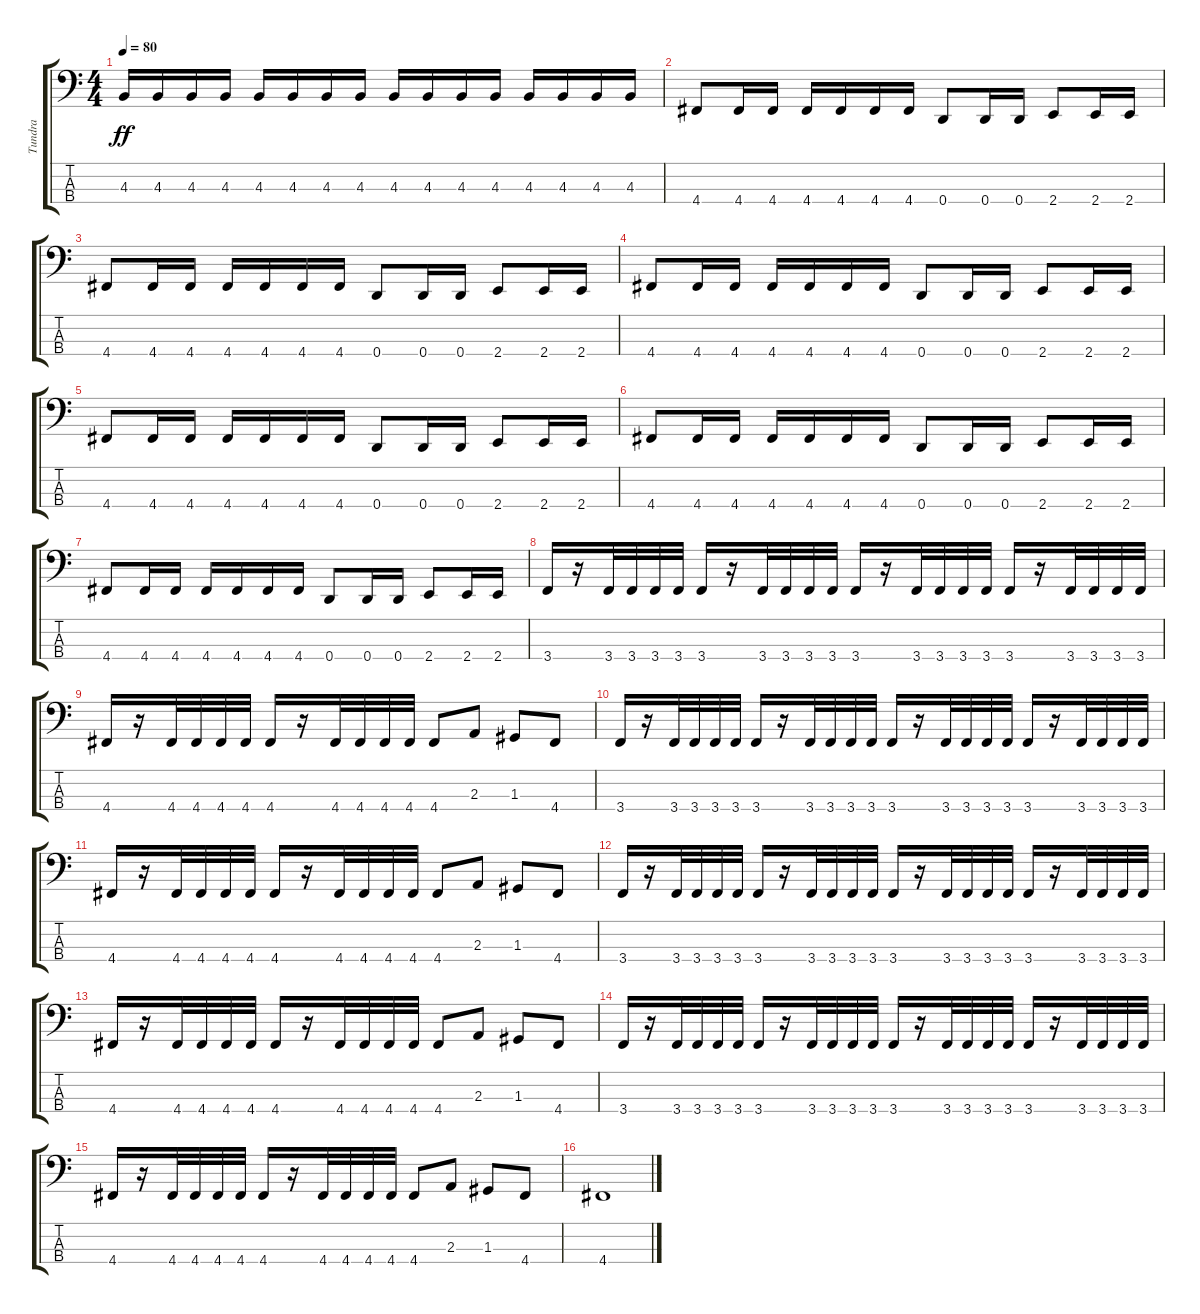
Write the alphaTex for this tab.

\track ("Tundra" "Tundra") {instrument electricbassfinger}
\staff {score tabs}
\tuning (F2 C2 G1 D1) {hide}
\ts (4 4)
\tempo 80
\clef f4
\ks c
4.3.16{dy ff} 4.3.16 4.3.16 4.3.16 4.3.16 4.3.16 4.3.16 4.3.16 4.3.16 4.3.16 4.3.16 4.3.16 4.3.16 4.3.16 4.3.16 4.3.16 |
4.4.8 4.4.16 4.4.16 4.4.16 4.4.16 4.4.16 4.4.16 0.4.8 0.4.16 0.4.16 2.4.8 2.4.16 2.4.16 |
4.4.8 4.4.16 4.4.16 4.4.16 4.4.16 4.4.16 4.4.16 0.4.8 0.4.16 0.4.16 2.4.8 2.4.16 2.4.16 |
4.4.8 4.4.16 4.4.16 4.4.16 4.4.16 4.4.16 4.4.16 0.4.8 0.4.16 0.4.16 2.4.8 2.4.16 2.4.16 |
4.4.8 4.4.16 4.4.16 4.4.16 4.4.16 4.4.16 4.4.16 0.4.8 0.4.16 0.4.16 2.4.8 2.4.16 2.4.16 |
4.4.8 4.4.16 4.4.16 4.4.16 4.4.16 4.4.16 4.4.16 0.4.8 0.4.16 0.4.16 2.4.8 2.4.16 2.4.16 |
4.4.8 4.4.16 4.4.16 4.4.16 4.4.16 4.4.16 4.4.16 0.4.8 0.4.16 0.4.16 2.4.8 2.4.16 2.4.16 |
3.4.16 r.16 3.4.32 3.4.32 3.4.32 3.4.32 3.4.16 r.16 3.4.32 3.4.32 3.4.32 3.4.32 3.4.16 r.16 3.4.32 3.4.32 3.4.32 3.4.32 3.4.16 r.16 3.4.32 3.4.32 3.4.32 3.4.32 |
4.4.16 r.16 4.4.32 4.4.32 4.4.32 4.4.32 4.4.16 r.16 4.4.32 4.4.32 4.4.32 4.4.32 4.4.8 2.3.8 1.3.8 4.4.8 |
3.4.16 r.16 3.4.32 3.4.32 3.4.32 3.4.32 3.4.16 r.16 3.4.32 3.4.32 3.4.32 3.4.32 3.4.16 r.16 3.4.32 3.4.32 3.4.32 3.4.32 3.4.16 r.16 3.4.32 3.4.32 3.4.32 3.4.32 |
4.4.16 r.16 4.4.32 4.4.32 4.4.32 4.4.32 4.4.16 r.16 4.4.32 4.4.32 4.4.32 4.4.32 4.4.8 2.3.8 1.3.8 4.4.8 |
3.4.16 r.16 3.4.32 3.4.32 3.4.32 3.4.32 3.4.16 r.16 3.4.32 3.4.32 3.4.32 3.4.32 3.4.16 r.16 3.4.32 3.4.32 3.4.32 3.4.32 3.4.16 r.16 3.4.32 3.4.32 3.4.32 3.4.32 |
4.4.16 r.16 4.4.32 4.4.32 4.4.32 4.4.32 4.4.16 r.16 4.4.32 4.4.32 4.4.32 4.4.32 4.4.8 2.3.8 1.3.8 4.4.8 |
3.4.16 r.16 3.4.32 3.4.32 3.4.32 3.4.32 3.4.16 r.16 3.4.32 3.4.32 3.4.32 3.4.32 3.4.16 r.16 3.4.32 3.4.32 3.4.32 3.4.32 3.4.16 r.16 3.4.32 3.4.32 3.4.32 3.4.32 |
4.4.16 r.16 4.4.32 4.4.32 4.4.32 4.4.32 4.4.16 r.16 4.4.32 4.4.32 4.4.32 4.4.32 4.4.8 2.3.8 1.3.8 4.4.8 |
4.4.1
